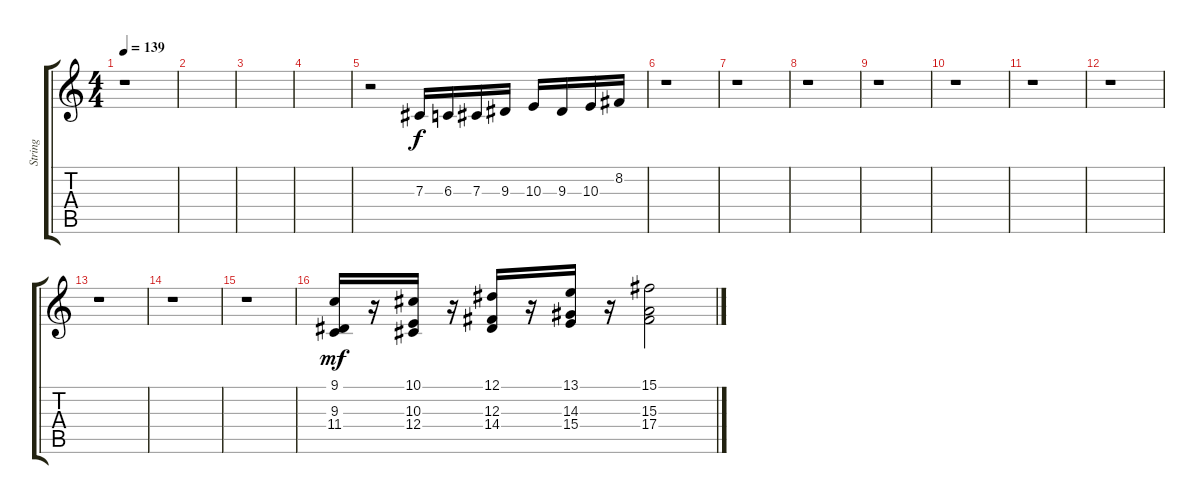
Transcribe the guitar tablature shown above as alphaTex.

\track ("String" "String") {instrument stringensemble1}
\staff {score tabs}
\tuning (Eb4 Bb3 Gb3 Db3 Ab2 Eb2) {hide}
\ts (4 4)
\tempo 139
\clef g2
\ks c
r.1{dy mf} |
|
|
|
r.2 7.3.16{dy f instrument drawbarorgan} 6.3.16 7.3.16 9.3.16 10.3.16 9.3.16 10.3.16 8.2.16 |
r.1{instrument stringensemble1} |
r.1 |
r.1 |
r.1 |
r.1 |
r.1 |
r.1 |
r.1 |
r.1 |
r.1 |
(9.1 9.3 11.4).16{dy mf} r.16 (10.1 10.3 12.4).16 r.16 (12.1 12.3 14.4).16 r.16 (13.1 14.3 15.4).16 r.16 (15.1 15.3 17.4).2
